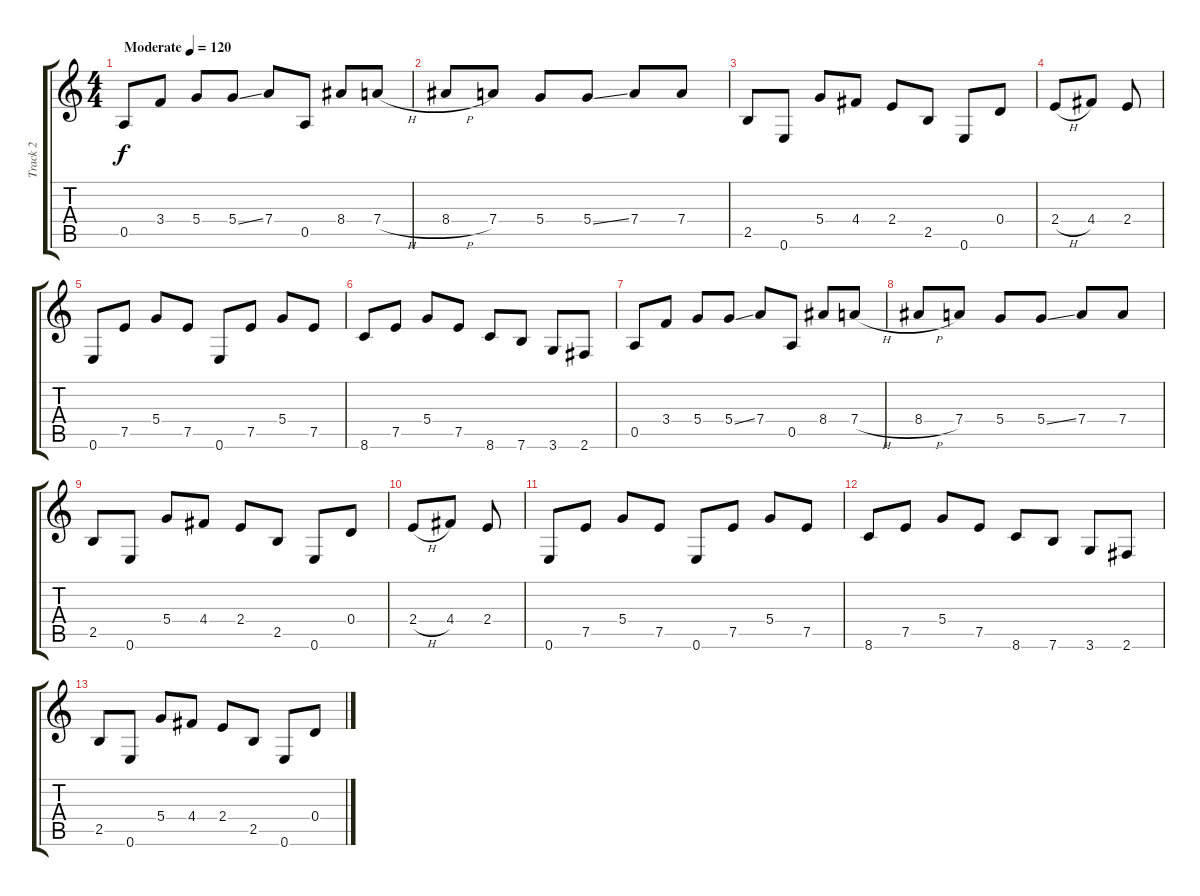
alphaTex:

\track ("Track 2" "Track 2") {instrument acousticguitarsteel}
\staff {score tabs}
\tuning (E4 B3 G3 D3 A2 E2) {hide}
\ts (4 4)
\tempo (120 "Moderate")
\clef g2
\ks c
0.5.8{dy f instrument acousticguitarsteel} 3.4.8 5.4.8 5.4{ss}.8 7.4.8 0.5.8 8.4.8 7.4{h}.8 |
8.4{h}.8 7.4.8 5.4.8 5.4{ss}.8 7.4.8 7.4.8 |
2.5.8 0.6.8 5.4.8 4.4.8 2.4.8 2.5.8 0.6.8 0.4.8 |
2.4{h}.8 4.4.8 2.4.8 |
0.6.8 7.5.8 5.4.8 7.5.8 0.6.8 7.5.8 5.4.8 7.5.8 |
8.6.8 7.5.8 5.4.8 7.5.8 8.6.8 7.6.8 3.6.8 2.6.8 |
0.5.8 3.4.8 5.4.8 5.4{ss}.8 7.4.8 0.5.8 8.4.8 7.4{h}.8 |
8.4{h}.8 7.4.8 5.4.8 5.4{ss}.8 7.4.8 7.4.8 |
2.5.8 0.6.8 5.4.8 4.4.8 2.4.8 2.5.8 0.6.8 0.4.8 |
2.4{h}.8 4.4.8 2.4.8 |
0.6.8 7.5.8 5.4.8 7.5.8 0.6.8 7.5.8 5.4.8 7.5.8 |
8.6.8 7.5.8 5.4.8 7.5.8 8.6.8 7.6.8 3.6.8 2.6.8 |
2.5.8 0.6.8 5.4.8 4.4.8 2.4.8 2.5.8 0.6.8 0.4.8
